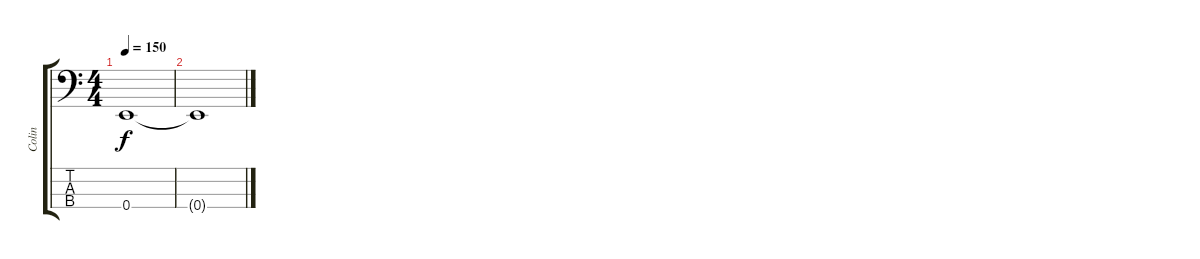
\track ("Colin" "Colin") {instrument electricbassfinger}
\staff {score tabs}
\tuning (G2 D2 A1 E1) {hide}
\ts (4 4)
\tempo 150
\clef f4
\ks c
0.4.1{dy f} |
0.4{t}.1
